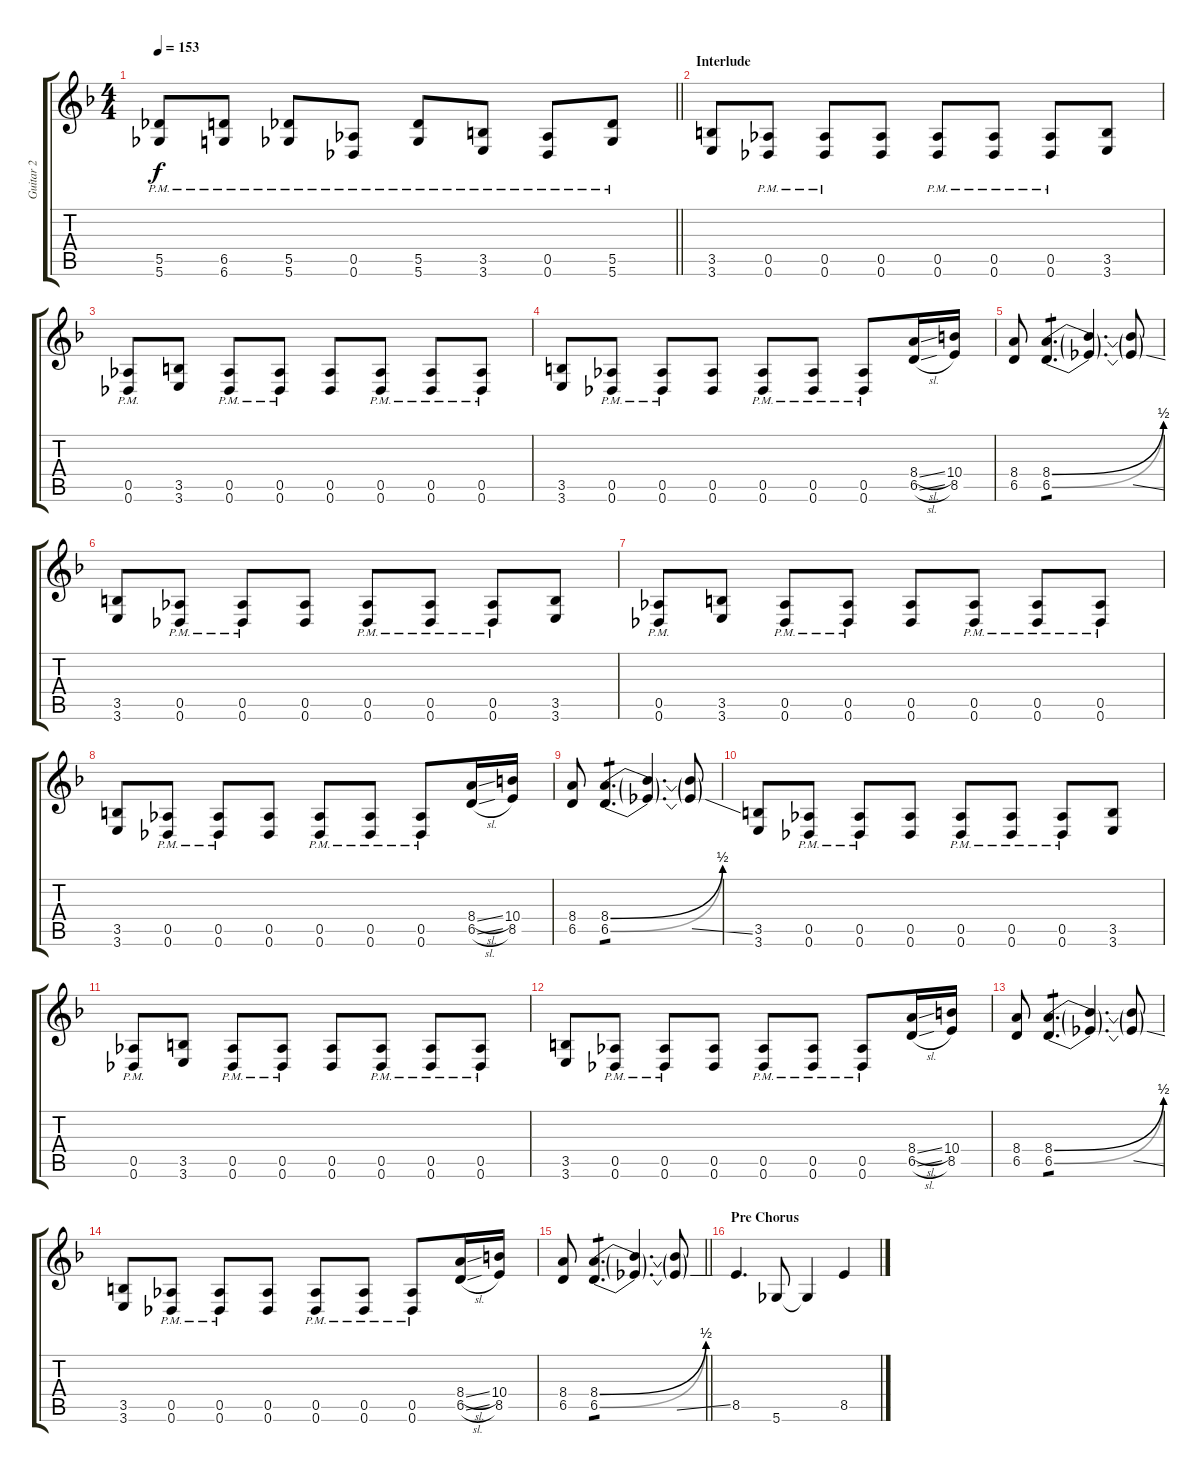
\track ("Guitar 2" "Guitar 2") {instrument distortionguitar}
\staff {score tabs}
\tuning (Eb4 Bb3 Gb3 Db3 Ab2 Db2) {hide}
\ts (4 4)
\tempo 153
\clef g2
\barLineRight lightlight
\ks dminor
(5.5 5.6{pm}).8{dy f} (6.5 6.6{pm}).8 (5.5 5.6{pm}).8 (0.5 0.6{pm}).8 (5.5 5.6{pm}).8 (3.5 3.6{pm}).8 (0.5 0.6{pm}).8 (5.5 5.6{pm}).8 |
\section ("" "Interlude")
(3.5 3.6).8 (0.5{pm} 0.6{pm}).8 (0.5{pm} 0.6{pm}).8 (0.5 0.6).8 (0.5{pm} 0.6{pm}).8 (0.5{pm} 0.6{pm}).8 (0.5{pm} 0.6{pm}).8 (3.5 3.6).8 |
(0.5{pm} 0.6{pm}).8 (3.5 3.6).8 (0.5{pm} 0.6{pm}).8 (0.5{pm} 0.6{pm}).8 (0.5 0.6).8 (0.5{pm} 0.6{pm}).8 (0.5{pm} 0.6{pm}).8 (0.5{pm} 0.6{pm}).8 |
(3.5 3.6).8 (0.5{pm} 0.6{pm}).8 (0.5{pm} 0.6{pm}).8 (0.5 0.6).8 (0.5{pm} 0.6{pm}).8 (0.5{pm} 0.6{pm}).8 (0.5{pm} 0.6{pm}).8 (8.4{sl} 6.5{sl}).16 (10.4 8.5).16 |
(8.4 6.5).8 (8.4{be (bend 0 0 60 2)} 6.5{be (bend 0 0 60 2)}).4{d tp 1} (8.4{t} 6.5{t}).4{d} (8.4{t} 6.5{ss t}).8 |
(3.5 3.6).8 (0.5{pm} 0.6{pm}).8 (0.5{pm} 0.6{pm}).8 (0.5 0.6).8 (0.5{pm} 0.6{pm}).8 (0.5{pm} 0.6{pm}).8 (0.5{pm} 0.6{pm}).8 (3.5 3.6).8 |
(0.5{pm} 0.6{pm}).8 (3.5 3.6).8 (0.5{pm} 0.6{pm}).8 (0.5{pm} 0.6{pm}).8 (0.5 0.6).8 (0.5{pm} 0.6{pm}).8 (0.5{pm} 0.6{pm}).8 (0.5{pm} 0.6{pm}).8 |
(3.5 3.6).8 (0.5{pm} 0.6{pm}).8 (0.5{pm} 0.6{pm}).8 (0.5 0.6).8 (0.5{pm} 0.6{pm}).8 (0.5{pm} 0.6{pm}).8 (0.5{pm} 0.6{pm}).8 (8.4{sl} 6.5{sl}).16 (10.4 8.5).16 |
(8.4 6.5).8 (8.4{be (bend 0 0 60 2)} 6.5{be (bend 0 0 60 2)}).4{d tp 1} (8.4{t} 6.5{t}).4{d} (8.4{t} 6.5{ss t}).8 |
(3.5 3.6).8 (0.5{pm} 0.6{pm}).8 (0.5{pm} 0.6{pm}).8 (0.5 0.6).8 (0.5{pm} 0.6{pm}).8 (0.5{pm} 0.6{pm}).8 (0.5{pm} 0.6{pm}).8 (3.5 3.6).8 |
(0.5{pm} 0.6{pm}).8 (3.5 3.6).8 (0.5{pm} 0.6{pm}).8 (0.5{pm} 0.6{pm}).8 (0.5 0.6).8 (0.5{pm} 0.6{pm}).8 (0.5{pm} 0.6{pm}).8 (0.5{pm} 0.6{pm}).8 |
(3.5 3.6).8 (0.5{pm} 0.6{pm}).8 (0.5{pm} 0.6{pm}).8 (0.5 0.6).8 (0.5{pm} 0.6{pm}).8 (0.5{pm} 0.6{pm}).8 (0.5{pm} 0.6{pm}).8 (8.4{sl} 6.5{sl}).16 (10.4 8.5).16 |
(8.4 6.5).8 (8.4{be (bend 0 0 60 2)} 6.5{be (bend 0 0 60 2)}).4{d tp 1} (8.4{t} 6.5{t}).4{d} (8.4{t} 6.5{ss t}).8 |
(3.5 3.6).8 (0.5{pm} 0.6{pm}).8 (0.5{pm} 0.6{pm}).8 (0.5 0.6).8 (0.5{pm} 0.6{pm}).8 (0.5{pm} 0.6{pm}).8 (0.5{pm} 0.6{pm}).8 (8.4{sl} 6.5{sl}).16 (10.4 8.5).16 |
\barLineRight lightlight
(8.4 6.5).8 (8.4{be (bend 0 0 60 2)} 6.5{be (bend 0 0 60 2)}).4{d tp 1} (8.4{t} 6.5{t}).4{d} (8.4{t} 6.5{ss t}).8 |
\section ("" "Pre Chorus")
8.5.4{d} 5.6.8 5.6{t}.4 8.5.4
